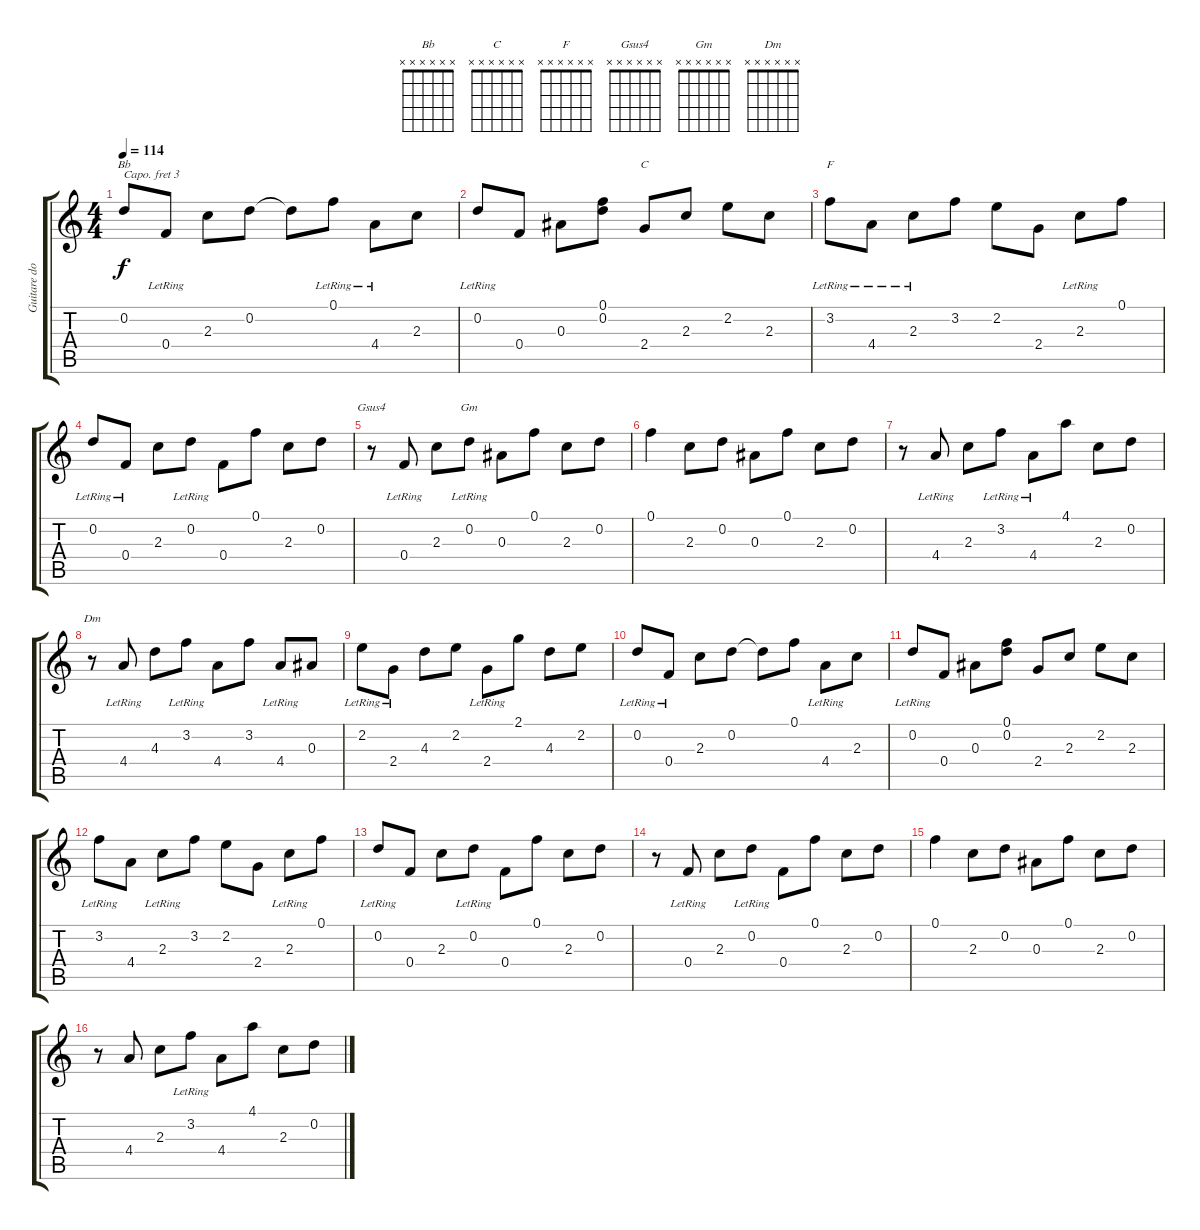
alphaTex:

\track ("Guitare dobro" "Guitare do") {instrument acousticguitarsteel}
\staff {score tabs}
\capo 3
\tuning (D4 B3 G3 D3 G2 D2) {hide}
\chord ("Bb" x x x x x x) {firstfret 0}
\chord ("C" x x x x x x) {firstfret 0}
\chord ("F" x x x x x x) {firstfret 0}
\chord ("Gsus4" x x x x x x) {firstfret 0}
\chord ("Gm" x x x x x x) {firstfret 0}
\chord ("Dm" x x x x x x) {firstfret 0}
\ts (4 4)
\tempo 114
\clef g2
\ks c
0.2.8{ch "Bb" dy f} 0.4{lr}.8 2.3.8 0.2.8 0.2{t}.8 0.1{lr}.8 4.4{lr}.8 2.3.8 |
0.2{lr}.8 0.4.8 0.3.8 (0.1 0.2).8 2.4.8{ch "C"} 2.3.8 2.2.8 2.3.8 |
3.2{lr}.8{ch "F"} 4.4{lr}.8 2.3{lr}.8 3.2.8 2.2.8 2.4.8 2.3{lr}.8 0.1.8 |
0.2{lr}.8 0.4{lr}.8 2.3.8 0.2{lr}.8 0.4.8 0.1.8 2.3.8 0.2.8 |
r.8{ch "Gsus4"} 0.4{lr}.8 2.3.8 0.2{lr}.8{ch "Gm"} 0.3.8 0.1.8 2.3.8 0.2.8 |
0.1.4 2.3.8 0.2.8 0.3.8 0.1.8 2.3.8 0.2.8 |
r.8 4.4{lr}.8 2.3.8 3.2{lr}.8 4.4{lr}.8 4.1.8 2.3.8 0.2.8 |
r.8{ch "Dm"} 4.4{lr}.8 4.3.8 3.2{lr}.8 4.4.8 3.2.8 4.4{lr}.8 0.3.8 |
2.2{lr}.8 2.4{lr}.8 4.3.8 2.2.8 2.4{lr}.8 2.1.8 4.3.8 2.2.8 |
0.2{lr}.8 0.4{lr}.8 2.3.8 0.2.8 0.2{t}.8 0.1.8 4.4{lr}.8 2.3.8 |
0.2{lr}.8 0.4.8 0.3.8 (0.1 0.2).8 2.4.8 2.3.8 2.2.8 2.3.8 |
3.2{lr}.8 4.4.8 2.3{lr}.8 3.2.8 2.2.8 2.4.8 2.3{lr}.8 0.1.8 |
0.2{lr}.8 0.4.8 2.3.8 0.2{lr}.8 0.4.8 0.1.8 2.3.8 0.2.8 |
r.8 0.4{lr}.8 2.3.8 0.2{lr}.8 0.4.8 0.1.8 2.3.8 0.2.8 |
0.1.4 2.3.8 0.2.8 0.3.8 0.1.8 2.3.8 0.2.8 |
r.8 4.4.8 2.3.8 3.2{lr}.8 4.4.8 4.1.8 2.3.8 0.2.8
